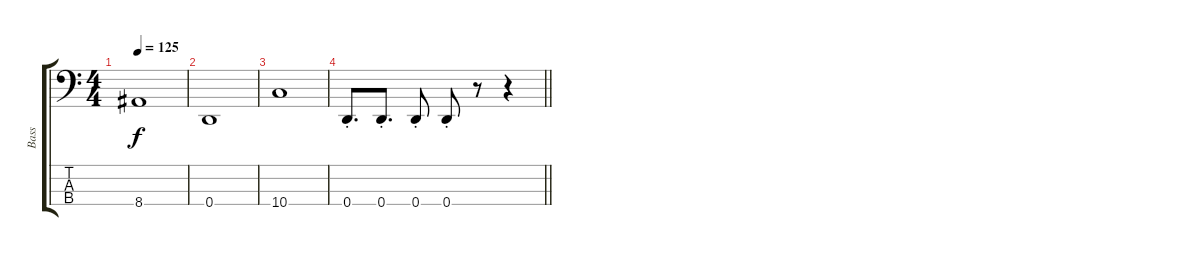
\track ("Bass" "Bass") {instrument electricbassfinger}
\staff {score tabs}
\tuning (G2 D2 A1 D1) {hide}
\ts (4 4)
\tempo 125
\clef f4
\ks c
8.4.1{dy f} |
0.4.1 |
10.4.1 |
\barLineRight lightlight
0.4{st}.8{d} 0.4{st}.8{d} 0.4{st}.8 0.4{st}.8 r.8 r.4
